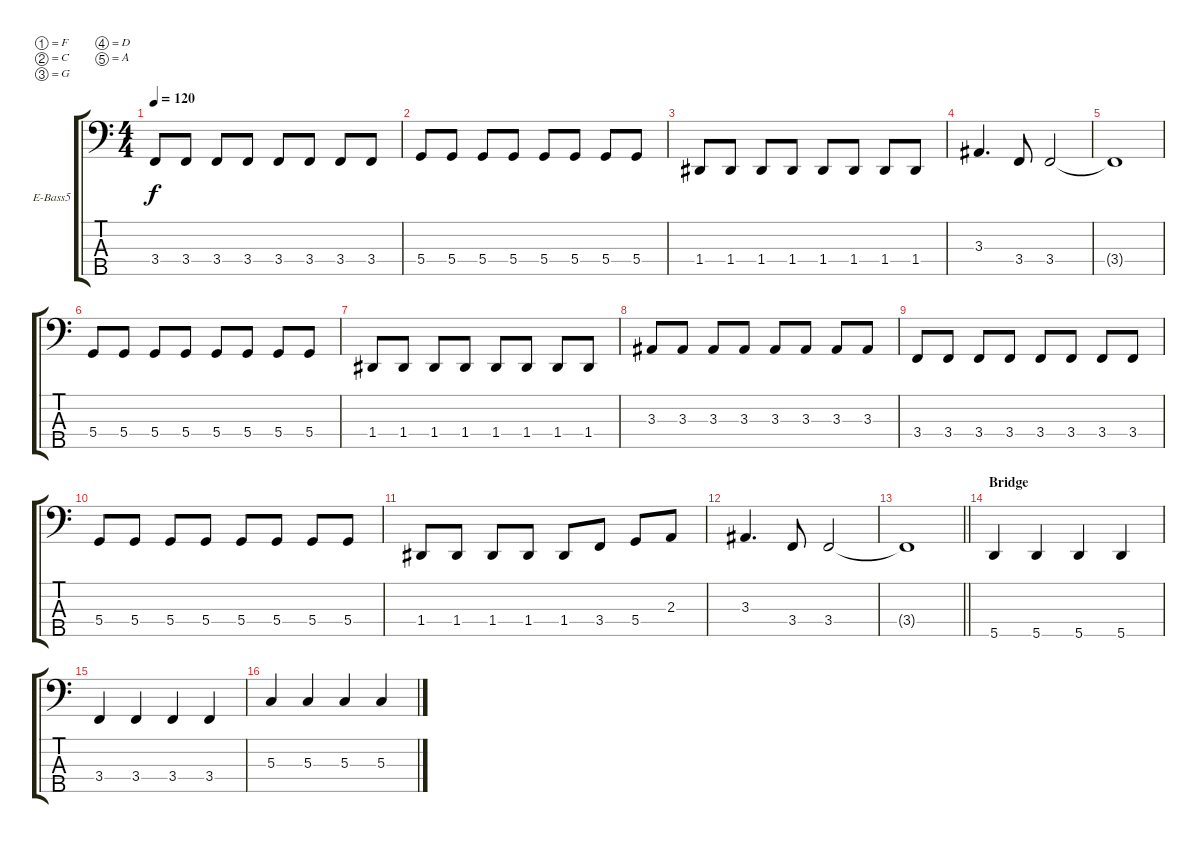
\bracketExtendMode groupsimilarinstruments
\firstSystemTrackNameOrientation horizontal
\otherSystemsTrackNameOrientation horizontal
\track ("T. Sammet - Bass" "E-Bass5") {instrument electricbassfinger}
\staff {score tabs}
\tuning (F2 C2 G1 D1 A0)
\ts (4 4)
\tempo 120
\clef f4
\ks c
3.4.8{dy f} 3.4.8 3.4.8 3.4.8 3.4.8 3.4.8 3.4.8 3.4.8 |
5.4.8 5.4.8 5.4.8 5.4.8 5.4.8 5.4.8 5.4.8 5.4.8 |
1.4.8 1.4.8 1.4.8 1.4.8 1.4.8 1.4.8 1.4.8 1.4.8 |
3.3.4{d} 3.4.8 3.4.2 |
3.4{t}.1 |
5.4.8 5.4.8 5.4.8 5.4.8 5.4.8 5.4.8 5.4.8 5.4.8 |
1.4.8 1.4.8 1.4.8 1.4.8 1.4.8 1.4.8 1.4.8 1.4.8 |
3.3.8 3.3.8 3.3.8 3.3.8 3.3.8 3.3.8 3.3.8 3.3.8 |
3.4.8 3.4.8 3.4.8 3.4.8 3.4.8 3.4.8 3.4.8 3.4.8 |
5.4.8 5.4.8 5.4.8 5.4.8 5.4.8 5.4.8 5.4.8 5.4.8 |
1.4.8 1.4.8 1.4.8 1.4.8 1.4.8 3.4.8 5.4.8 2.3.8 |
3.3.4{d} 3.4.8 3.4.2 |
\barLineRight lightlight
3.4{t}.1 |
\section ("" "Bridge")
5.5.4 5.5.4 5.5.4 5.5.4 |
3.4.4 3.4.4 3.4.4 3.4.4 |
5.3.4 5.3.4 5.3.4 5.3.4
